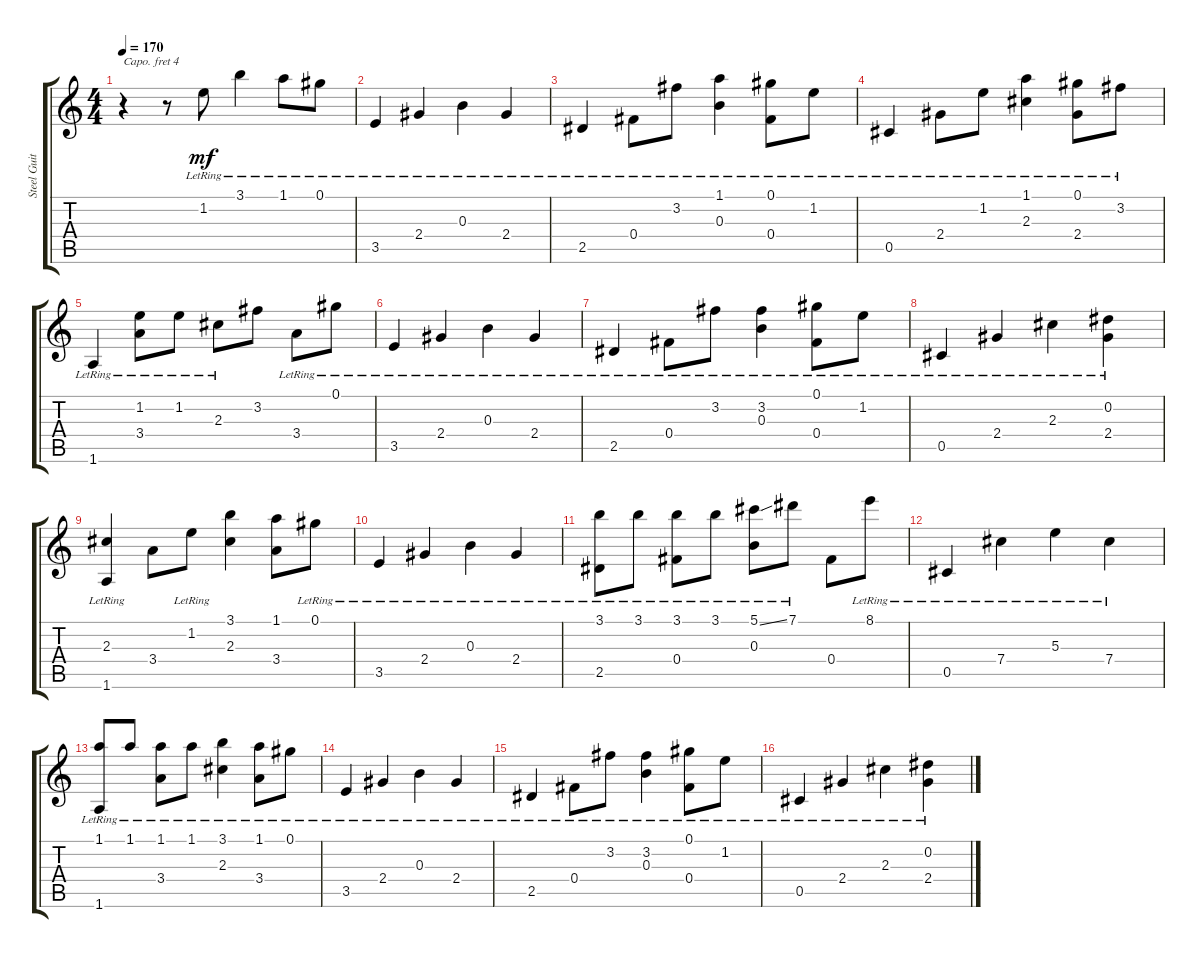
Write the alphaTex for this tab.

\track ("Steel Guitar" "Steel Guit") {instrument acousticguitarsteel}
\staff {score tabs}
\capo 4
\tuning (E4 B3 G3 D3 A2 E2) {hide}
\ts (4 4)
\tempo 170
\clef g2
\ks c
r.4{dy mf instrument acousticguitarsteel} r.8 1.2{lr}.8 3.1{lr}.4 1.1{lr}.8 0.1{lr}.8 |
3.5{lr}.4 2.4{lr}.4 0.3{lr}.4 2.4{lr}.4 |
2.5{lr}.4 0.4{lr}.8 3.2{lr}.8 (1.1{lr} 0.3{lr}).4 (0.1{lr} 0.4{lr}).8 1.2{lr}.8 |
0.5{lr}.4 2.4{lr}.8 1.2{lr}.8 (1.1{lr} 2.3{lr}).4 (0.1{lr} 2.4{lr}).8 3.2{lr}.8 |
1.6{lr}.4 (1.2{lr} 3.4{lr}).8 1.2{lr}.8 2.3{lr}.8 3.2.8 3.4{lr}.8 0.1{lr}.8 |
3.5{lr}.4 2.4{lr}.4 0.3{lr}.4 2.4{lr}.4 |
2.5{lr}.4 0.4{lr}.8 3.2{lr}.8 (3.2{lr} 0.3{lr}).4 (0.1{lr} 0.4{lr}).8 1.2{lr}.8 |
0.5{lr}.4 2.4{lr}.4 2.3{lr}.4 (0.2{lr} 2.4{lr}).4 |
(2.3{lr} 1.6{lr}).4 3.4.8 1.2{lr}.8 (3.1 2.3).4 (1.1 3.4).8 0.1{lr}.8 |
3.5{lr}.4 2.4{lr}.4 0.3{lr}.4 2.4{lr}.4 |
(3.1{lr} 2.5{lr}).8 3.1{lr}.8 (3.1{lr} 0.4{lr}).8 3.1{lr}.8 (5.1{ss lr} 0.3{lr}).8 7.1{lr}.8 0.4.8 8.1{lr}.8 |
0.5{lr}.4 7.4{lr}.4 5.3{lr}.4 7.4{lr}.4 |
(1.1{lr} 1.6{lr}).8 1.1{lr}.8 (1.1{lr} 3.4{lr}).8 1.1{lr}.8 (3.1{lr} 2.3{lr}).4 (1.1{lr} 3.4{lr}).8 0.1{lr}.8 |
3.5{lr}.4 2.4{lr}.4 0.3{lr}.4 2.4{lr}.4 |
2.5{lr}.4 0.4{lr}.8 3.2{lr}.8 (3.2{lr} 0.3{lr}).4 (0.1{lr} 0.4{lr}).8 1.2{lr}.8 |
0.5{lr}.4 2.4{lr}.4 2.3{lr}.4 (0.2{lr} 2.4{lr}).4
